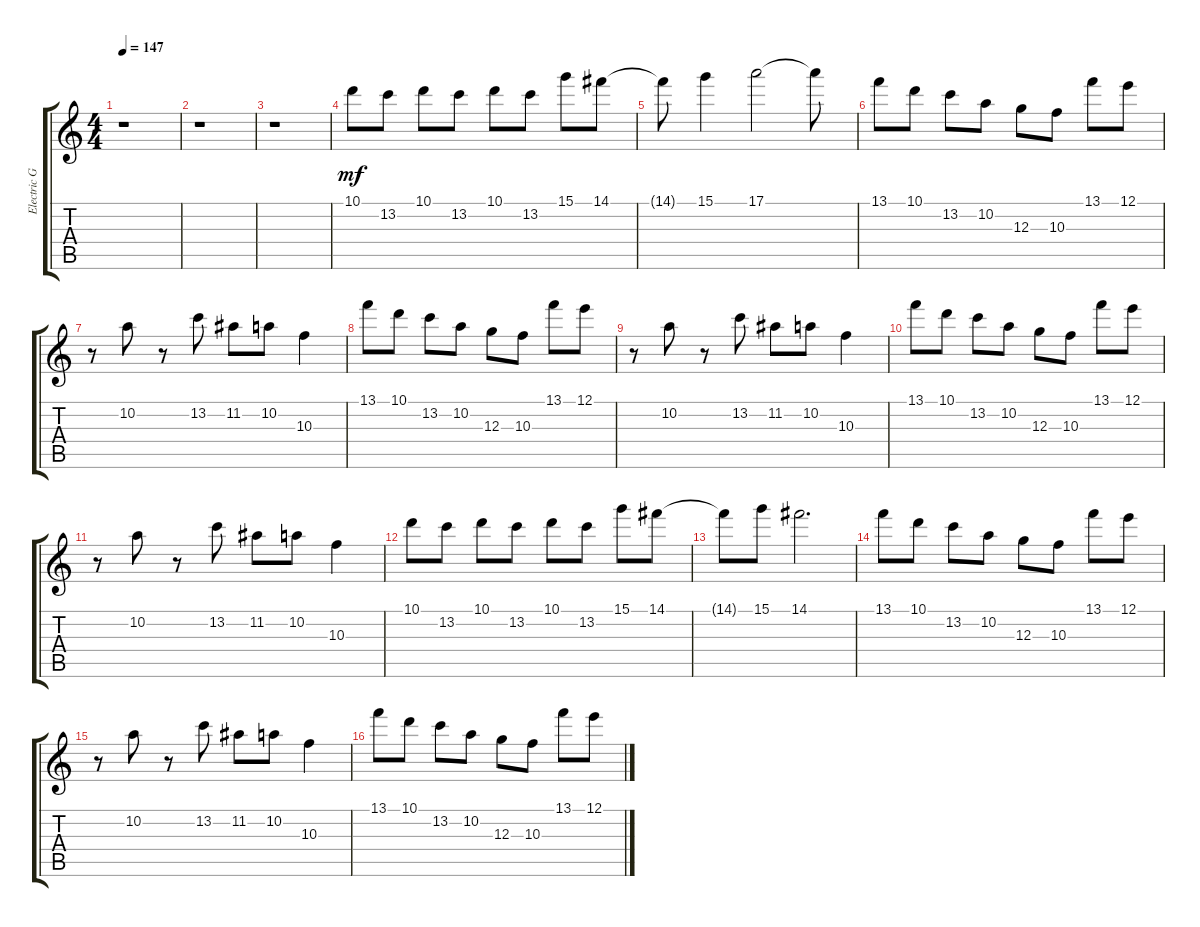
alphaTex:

\track ("Electric Guitar" "Electric G") {instrument overdrivenguitar}
\staff {score tabs}
\tuning (E4 B3 G3 D3 A2 E2) {hide}
\ts (4 4)
\tempo 147
\clef g2
\ks c
r.1{dy mf} |
r.1 |
r.1 |
10.1.8 13.2.8 10.1.8 13.2.8 10.1.8 13.2.8 15.1.8 14.1.8 |
14.1{t}.8 15.1.4 17.1.2 17.1{t}.8 |
13.1.8 10.1.8 13.2.8 10.2.8 12.3.8 10.3.8 13.1.8 12.1.8 |
r.8 10.2.8 r.8 13.2.8 11.2.8 10.2.8 10.3.4 |
13.1.8 10.1.8 13.2.8 10.2.8 12.3.8 10.3.8 13.1.8 12.1.8 |
r.8 10.2.8 r.8 13.2.8 11.2.8 10.2.8 10.3.4 |
13.1.8 10.1.8 13.2.8 10.2.8 12.3.8 10.3.8 13.1.8 12.1.8 |
r.8 10.2.8 r.8 13.2.8 11.2.8 10.2.8 10.3.4 |
10.1.8 13.2.8 10.1.8 13.2.8 10.1.8 13.2.8 15.1.8 14.1.8 |
14.1{t}.8 15.1.8 14.1.2{d} |
13.1.8 10.1.8 13.2.8 10.2.8 12.3.8 10.3.8 13.1.8 12.1.8 |
r.8 10.2.8 r.8 13.2.8 11.2.8 10.2.8 10.3.4 |
13.1.8 10.1.8 13.2.8 10.2.8 12.3.8 10.3.8 13.1.8 12.1.8
